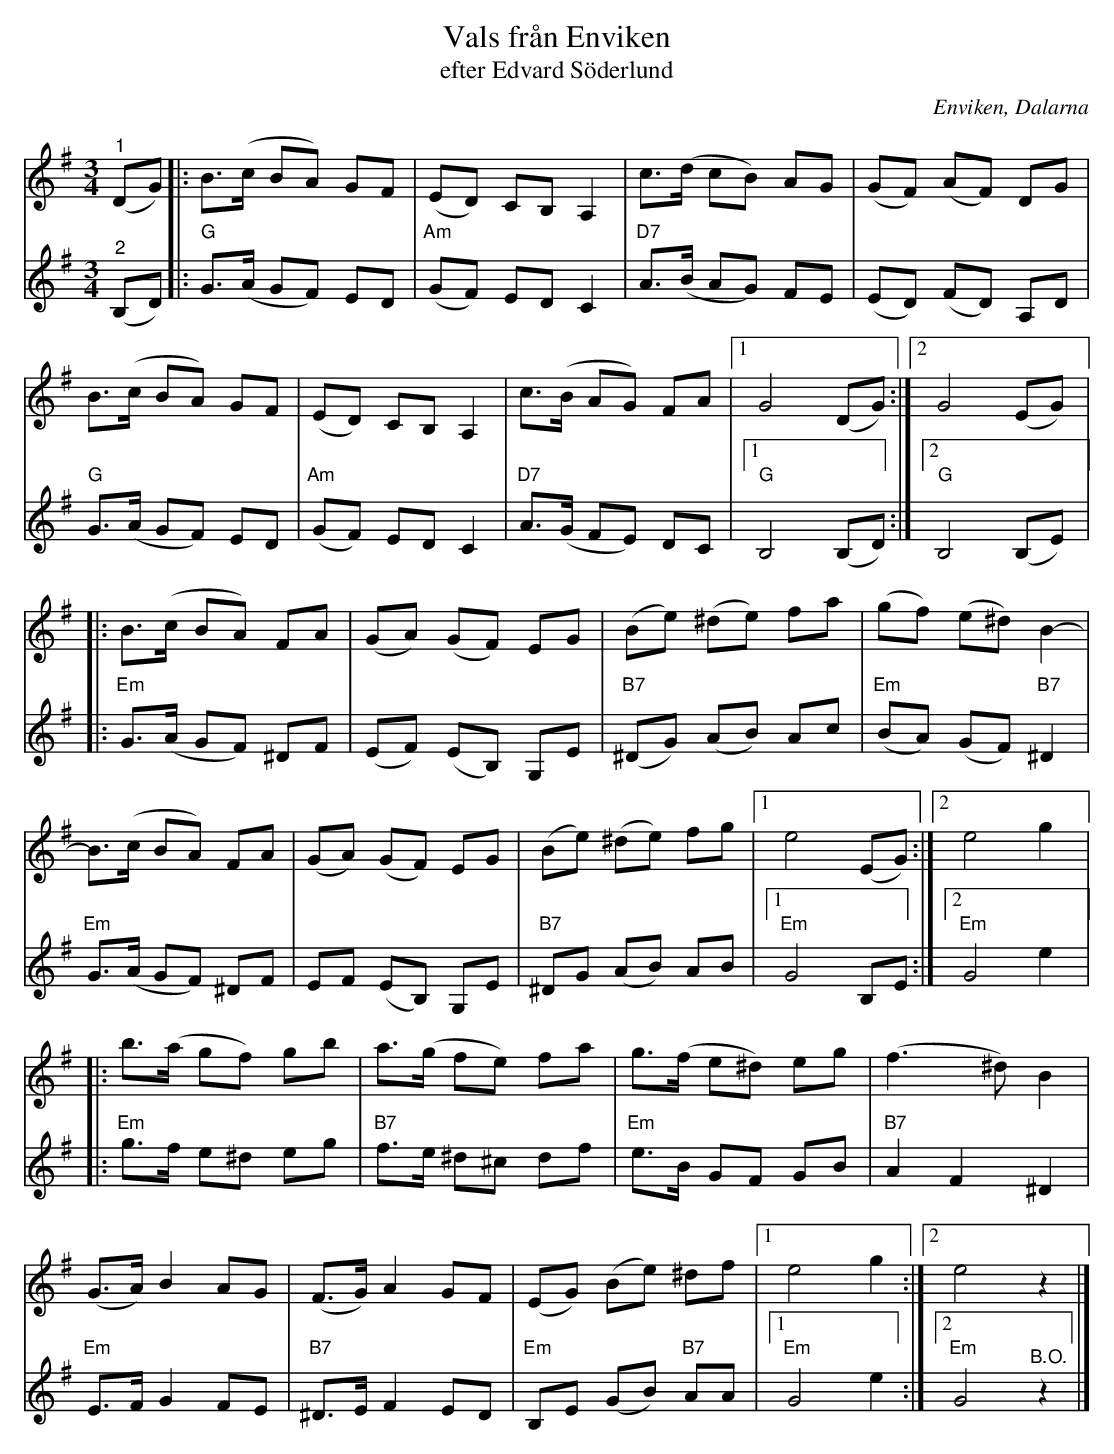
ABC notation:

X:1
T:Vals från Enviken
T:efter Edvard Söderlund
O:Enviken, Dalarna
L:1/8
M:3/4
K:G
V:1
"^1" (DG) |: B>(c BA) GF | (ED) CB, A,2 | c>(d cB) AG | (GF) (AF) DG |
B>(c BA) GF | (ED) CB, A,2 | c>(B AG) FA |1 G4 (DG) :|2G4 (EG) |:
 B>(c BA) FA | (GA) (GF) EG | (Be) (^de) fa | (gf) (e^d) B2- |
 B>(c BA) FA | (GA) (GF) EG | (Be) (^de) fg |1 e4 (EG) :|2 e4 g2 |:
b>(a gf) gb | a>(g fe) fa | g>(f e^d) eg | (f3 ^d) B2 |
(G>A) B2 AG | (F>G) A2 GF | (EG) (Be) ^df |1 e4 g2 :|2 e4 z2 |]
V:2
"^2" (B,D) |: "G" G>(A GF) ED |"Am" (GF) ED C2 |"D7" A>(B AG) FE | (ED) (FD) A,D |
"G" G>(A GF) ED | "Am" (GF) ED C2 | "D7" A>(G FE) DC |1 "G" B,4 (B,D) :|2 "G" B,4 (B,E) |:
"Em" G>(A GF) ^DF | (EF) (EB,) G,E | "B7" (^DG) (AB) Ac | "Em" (BA) (GF) "B7" ^D2 |
"Em" G>(A GF) ^DF | EF (EB,) G,E |"B7" ^DG (AB) AB |1 "Em" G4 B,E :|2"Em" G4 e2 |:
"Em" g>f e^d eg |"B7" f>e ^d^c df |"Em" e>B GF GB | "B7" A2 F2 ^D2 |
"Em" E>F G2 FE |"B7" ^D>E F2 ED |"Em" B,E (GB) "B7" AA |1"Em" G4 e2 :|2 "Em" G4"^B.O." z2 |]
